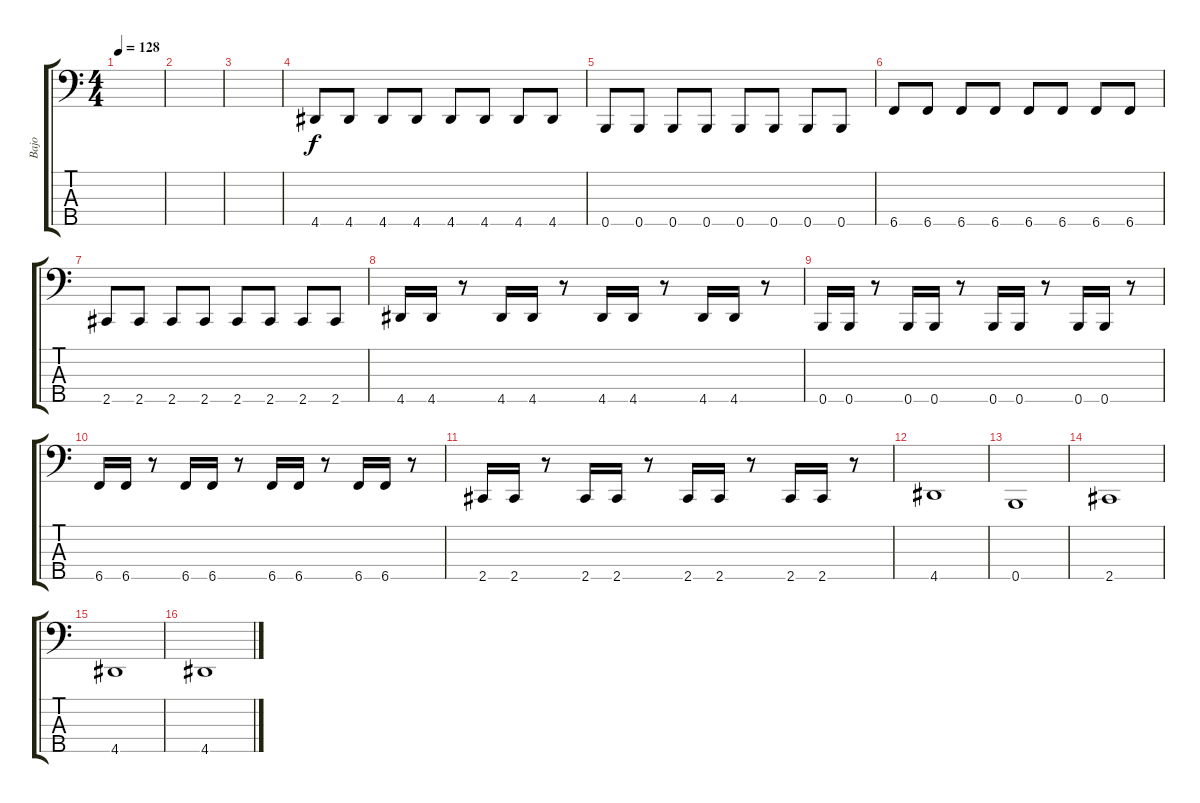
\track ("Bajo" "Bajo") {instrument electricbasspick}
\staff {score tabs}
\tuning (G2 D2 A1 E1 B0) {hide}
\ts (4 4)
\tempo 128
\clef f4
\ks c
|
|
|
4.5.8 4.5.8 4.5.8 4.5.8 4.5.8 4.5.8 4.5.8 4.5.8 |
0.5.8 0.5.8 0.5.8 0.5.8 0.5.8 0.5.8 0.5.8 0.5.8 |
6.5.8 6.5.8 6.5.8 6.5.8 6.5.8 6.5.8 6.5.8 6.5.8 |
2.5.8 2.5.8 2.5.8 2.5.8 2.5.8 2.5.8 2.5.8 2.5.8 |
4.5.16 4.5.16 r.8 4.5.16 4.5.16 r.8 4.5.16 4.5.16 r.8 4.5.16 4.5.16 r.8 |
0.5.16 0.5.16 r.8 0.5.16 0.5.16 r.8 0.5.16 0.5.16 r.8 0.5.16 0.5.16 r.8 |
6.5.16 6.5.16 r.8 6.5.16 6.5.16 r.8 6.5.16 6.5.16 r.8 6.5.16 6.5.16 r.8 |
2.5.16 2.5.16 r.8 2.5.16 2.5.16 r.8 2.5.16 2.5.16 r.8 2.5.16 2.5.16 r.8 |
4.5.1 |
0.5.1 |
2.5.1 |
4.5.1 |
4.5.1
